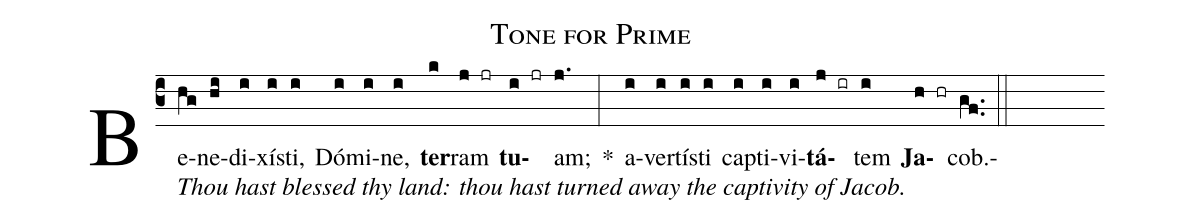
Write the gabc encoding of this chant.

name: Tone for Prime;
%%
Be[Thou hast blessed thy land: thou hast turned away the captivity of Jacob.](hg)ne(hi)di(i)xí(i)sti,(i) Dó(i)mi(i)ne,(i) <b>ter</b>(k)ram(j jr) <b>tu</b>(i jr)am;(j.) *(:)
a(i)ver(i)tí(i)sti(i) cap(i)ti(i)vi(i)<b>tá</b>(j ir)tem(i) <b>Ja</b>(h hr)cob.(gf..)(::)
